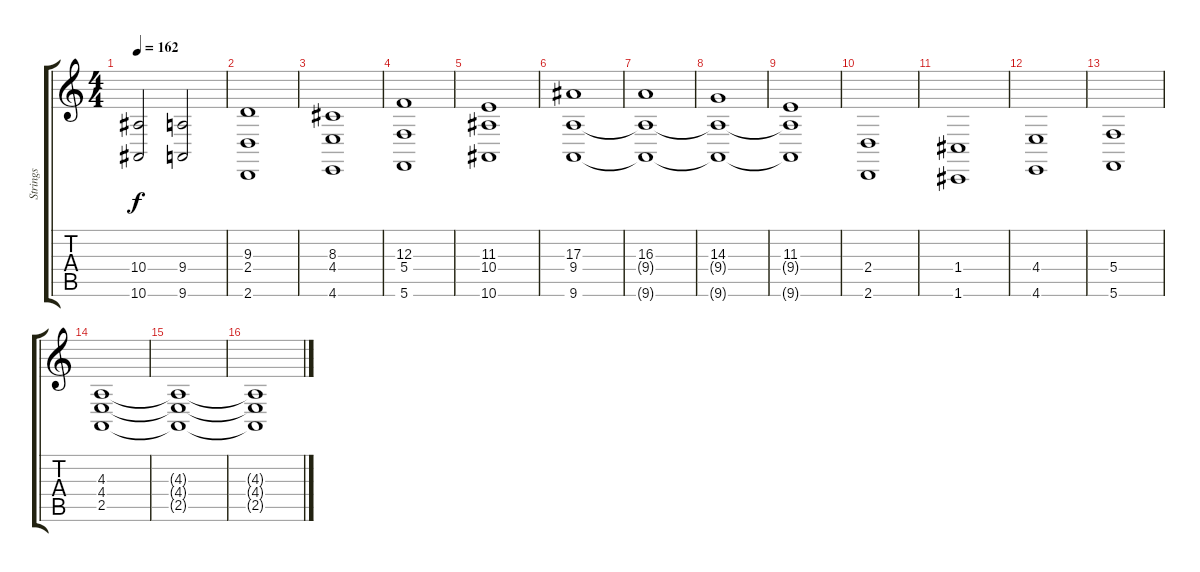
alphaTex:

\track ("Strings" "Strings") {instrument stringensemble1}
\staff {score tabs}
\tuning (D4 A3 F3 C3 G2 C2) {hide}
\ts (4 4)
\tempo 162
\clef g2
\ks c
(10.4 10.6).2{dy f} (9.4 9.6).2 |
(9.3 2.4 2.6).1 |
(8.3 4.4 4.6).1 |
(12.3 5.4 5.6).1 |
(11.3 10.4 10.6).1 |
(17.3 9.4 9.6).1 |
(16.3 9.4{t} 9.6{t}).1 |
(14.3 9.4{t} 9.6{t}).1 |
(11.3 9.4{t} 9.6{t}).1 |
(2.4 2.6).1 |
(1.4 1.6).1 |
(4.4 4.6).1 |
(5.4 5.6).1 |
(4.3 4.4 2.5).1 |
(4.3{t} 4.4{t} 2.5{t}).1 |
(4.3{t} 4.4{t} 2.5{t}).1
